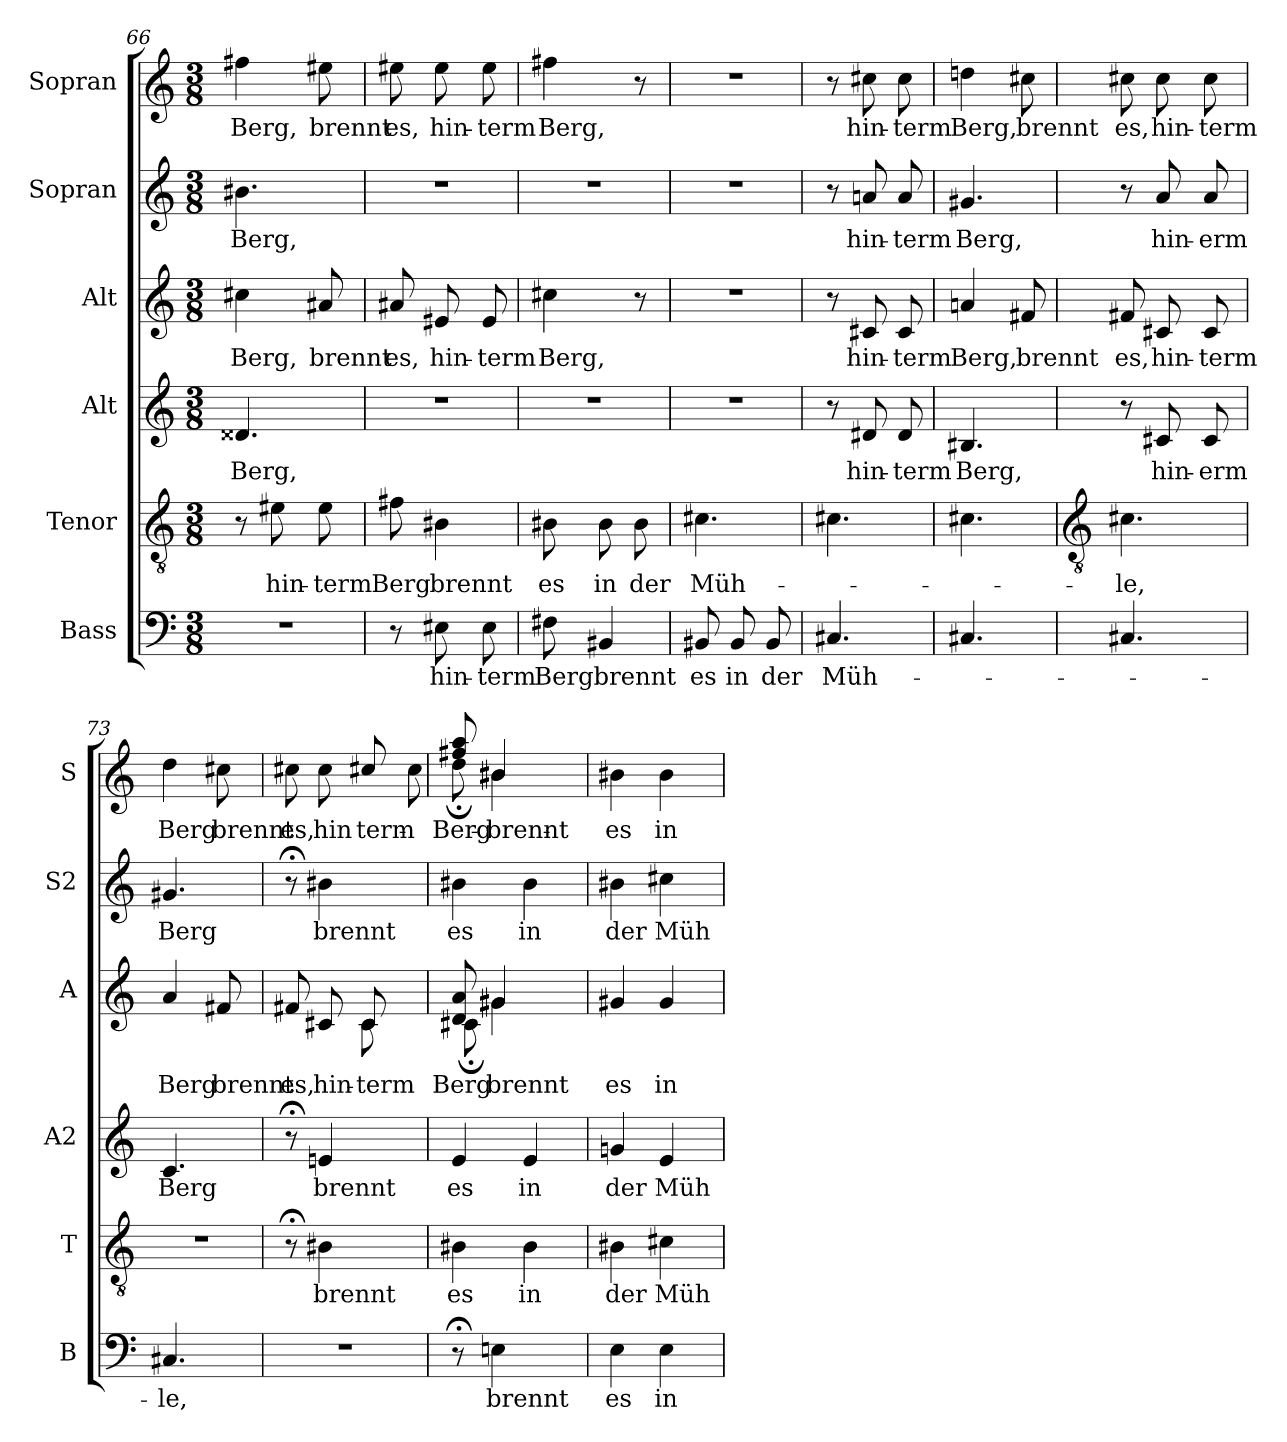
**kern	**text	**kern	**text	**kern	**text	**kern	**text	**kern	**text	**kern	**text
*part6	*part6	*part5	*part5	*part4	*part4	*part3	*part3	*part2	*part2	*part1	*part1
*staff6	*staff6	*staff5	*staff5	*staff4	*staff4	*staff3	*staff3	*staff2	*staff2	*staff1	*staff1
*I"Bass	*	*I"Tenor	*	*I"Alt	*	*I"Alt	*	*I"Sopran	*	*I"Sopran	*
*I'B	*	*I'T	*	*I'A2	*	*I'A	*	*I'S2	*	*I'S	*
!!LO:LB:g=z
*clefF4	*	*clefGv2	*	*clefG2	*	*clefG2	*	*clefG2	*	*clefG2	*
*k[]	*	*k[]	*	*k[]	*	*k[]	*	*k[]	*	*k[]	*
*C:	*	*C:	*	*C:	*	*C:	*	*C:	*	*C:	*
*M3/8	*	*M3/8	*	*M3/8	*	*M3/8	*	*M3/8	*	*M3/8	*
=66	=66	=66	=66	=66	=66	=66	=66	=66	=66	=66	=66
!LO:N:vis=1	!	!	!	!	!LO:LY:b	!	!LO:LY:b	!	!LO:LY:b	!	!LO:LY:b
4.r	.	8r	.	4.d##X	Berg,	4cc#X	Berg,	4.b#X	Berg,	4ff#X	Berg,
!	!	!	!LO:LY:b	!	!	!	!	!	!	!	!
.	.	8e#X	hin-	.	.	.	.	.	.	.	.
!	!	!	!LO:LY:b	!	!	!	!LO:LY:b	!	!	!	!LO:LY:b
.	.	8e#	-term	.	.	8a#X	brennt	.	.	8ee#X	brennt
=67	=67	=67	=67	=67	=67	=67	=67	=67	=67	=67	=67
!	!	!	!LO:LY:b	!LO:N:vis=1	!	!	!LO:LY:b	!LO:N:vis=1	!	!	!LO:LY:b
8r	.	8f#X	Berg	4.r	.	8a#X	es,	4.r	.	8ee#X	es,
!	!LO:LY:b	!	!LO:LY:b	!	!	!	!LO:LY:b	!	!	!	!LO:LY:b
8E#X	hin-	4B#X	brennt	.	.	8e#X	hin-	.	.	8ee#	hin-
!	!LO:LY:b	!	!	!	!	!	!LO:LY:b	!	!	!	!LO:LY:b
8E#	-term	.	.	.	.	8e#	-term	.	.	8ee#	-term
=68	=68	=68	=68	=68	=68	=68	=68	=68	=68	=68	=68
!	!LO:LY:b	!	!LO:LY:b	!LO:N:vis=1	!	!	!LO:LY:b	!LO:N:vis=1	!	!	!LO:LY:b
8F#X	Berg	8B#X	es	4.r	.	4cc#X	Berg,	4.r	.	4ff#X	Berg,
!	!LO:LY:b	!	!LO:LY:b	!	!	!	!	!	!	!	!
4BB#X	brennt	8B#	in	.	.	.	.	.	.	.	.
!	!	!	!LO:LY:b	!	!	!	!	!	!	!	!
.	.	8B#	der	.	.	8r	.	.	.	8r	.
=69	=69	=69	=69	=69	=69	=69	=69	=69	=69	=69	=69
!	!LO:LY:b	!	!LO:LY:b	!LO:N:vis=1	!	!LO:N:vis=1	!	!LO:N:vis=1	!	!LO:N:vis=1	!
8BB#X	es	4.c#X	Müh-	4.r	.	4.r	.	4.r	.	4.r	.
!	!LO:LY:b	!	!	!	!	!	!	!	!	!	!
8BB#	in	.	.	.	.	.	.	.	.	.	.
!	!LO:LY:b	!	!	!	!	!	!	!	!	!	!
8BB#	der	.	.	.	.	.	.	.	.	.	.
=70	=70	=70	=70	=70	=70	=70	=70	=70	=70	=70	=70
!	!LO:LY:b	!	!	!	!	!	!	!	!	!	!
4.C#X	Müh-	4.c#X	.	8r	.	8r	.	8r	.	8r	.
!	!	!	!	!	!LO:LY:b	!	!LO:LY:b	!	!LO:LY:b	!	!LO:LY:b
.	.	.	.	8d#X	hin-	8c#X	hin-	8an	hin-	8cc#X	hin-
!	!	!	!	!	!LO:LY:b	!	!LO:LY:b	!	!LO:LY:b	!	!LO:LY:b
.	.	.	.	8d#	-term	8c#	-term	8a	-term	8cc#	-term
=71	=71	=71	=71	=71	=71	=71	=71	=71	=71	=71	=71
!	!	!	!	!	!LO:LY:b	!	!LO:LY:b	!	!LO:LY:b	!	!LO:LY:b
4.C#X	.	4.c#X	.	4.B#X	Berg,	4an	Berg,	4.g#X	Berg,	4ddn	Berg,
!	!	!	!	!	!	!	!LO:LY:b	!	!	!	!LO:LY:b
.	.	.	.	.	.	8f#X	brennt	.	.	8cc#X	brennt
!!LO:LB:g=z
=72	=72	=72	=72	=72	=72	=72	=72	=72	=72	=72	=72
*	*	*clefGv2	*	*	*	*	*	*	*	*	*
!	!	!	!LO:LY:b	!	!	!	!LO:LY:b	!	!	!	!LO:LY:b
4.C#X	.	4.c#X	-le,	8r	.	8f#X	es,	8r	.	8cc#X	es,
!	!	!	!	!	!LO:LY:b	!	!LO:LY:b	!	!LO:LY:b	!	!LO:LY:b
.	.	.	.	8c#X	hin-	8c#X	hin-	8a	hin-	8cc#	hin-
!	!	!	!	!	!LO:LY:b	!	!LO:LY:b	!	!LO:LY:b	!	!LO:LY:b
.	.	.	.	8c#	-erm	8c#	-term	8a	-erm	8cc#	-term
!!LO:LB:g=z
=73	=73	=73	=73	=73	=73	=73	=73	=73	=73	=73	=73
*	*	*	*	*	*	*^	*	*	*	*	*
!	!LO:LY:b	!LO:N:vis=1	!	!	!LO:LY:b	!	!LO:N:vis=1	!LO:LY:b	!	!LO:LY:b	!LO:N:vis=1	!LO:LY:b
*	*	*	*	*	*	*	*	*	*	*	*^	*
4.C#X	-le,	4.r	.	4.c	Berg	4a/	4.ryy	Berg	4.g#X	Berg	4.ryy	4dd\	Berg
!	!	!	!	!	!	!	!	!LO:LY:b	!	!	!	!	!LO:LY:b
.	.	.	.	.	.	8f#X/	.	brennt	.	.	.	8cc#X\	brennt
=74	=74	=74	=74	=74	=74	=74	=74	=74	=74	=74	=74	=74	=74
!LO:N:vis=1	!	!	!	!	!	!	!	!LO:LY:b	!	!	!	!	!LO:LY:b
4.r	.	8r;<	.	8r;<	.	8f#X/	8ryy	es,	8r;<	.	4ryy	8cc#X\	es,
!	!	!	!LO:LY:b	!	!LO:LY:b	!	!	!LO:LY:b	!	!LO:LY:b	!	!	!LO:LY:b
.	.	4B#X	brennt	4en	brennt	8c#X/	8ryy	hin-	4b#X	brennt	.	8cc#\	hin-
!	!	!	!	!	!	!	!	!LO:LY:b	!	!	!	!	!LO:LY:b
.	.	.	.	.	.	8c#/	8c#\	-term	.	.	8cc#X/	8cc#\	-term
=75	=75	=75	=75	=75	=75	=75	=75	=75	=75	=75	=75	=75	=75
!	!	!	!LO:LY:b	!	!LO:LY:b	!	!	!LO:LY:b	!	!LO:LY:b	!	!	!LO:LY:b
8r;<	.	4B#X	es	4e	es	8d/ 8a/	8c#;<\	Berg	4b#X	es	8ff#X/ 8aa/	8dd;<\	Berg
!	!LO:LY:b	!	!	!	!	!	!	!LO:LY:b	!	!	!	!	!LO:LY:b
4En	brennt	.	.	.	.	4g#X/	4g#X\	brennt	.	.	4b#X/	4b#X\	brennt
!	!	!	!LO:LY:b	!	!LO:LY:b	!	!	!	!	!LO:LY:b	!	!	!
.	.	4B#	in	4e	in	.	.	.	4b#	in	.	.	.
8ryy	.	.	.	.	.	8ryy	8ryy	.	.	.	8ryy	8ryy	.
=76	=76	=76	=76	=76	=76	=76	=76	=76	=76	=76	=76	=76	=76
!	!LO:LY:b	!	!LO:LY:b	!	!LO:LY:b	!	!LO:N:vis=1	!LO:LY:b	!	!LO:LY:b	!LO:N:vis=1	!	!LO:LY:b
4E	es	4B#X	der	4gn	der	4g#X/	4.ryy	es	4b#X	der	4.ryy	4b#X\	es
!	!LO:LY:b	!	!LO:LY:b	!	!LO:LY:b	!	!	!LO:LY:b	!	!LO:LY:b	!	!	!LO:LY:b
4E	in	4c#X	Müh-	4e	Müh-	4g#/	.	in	4cc#X	Müh-	.	4b#\	in
.	.	.	.	.	.	.	8ryy	.	.	.	8ryy	.	.
*	*	*	*	*	*	*v	*v	*	*	*	*v	*v	*
=	=	=	=	=	=	=	=	=	=	=	=
*-	*-	*-	*-	*-	*-	*-	*-	*-	*-	*-	*-
